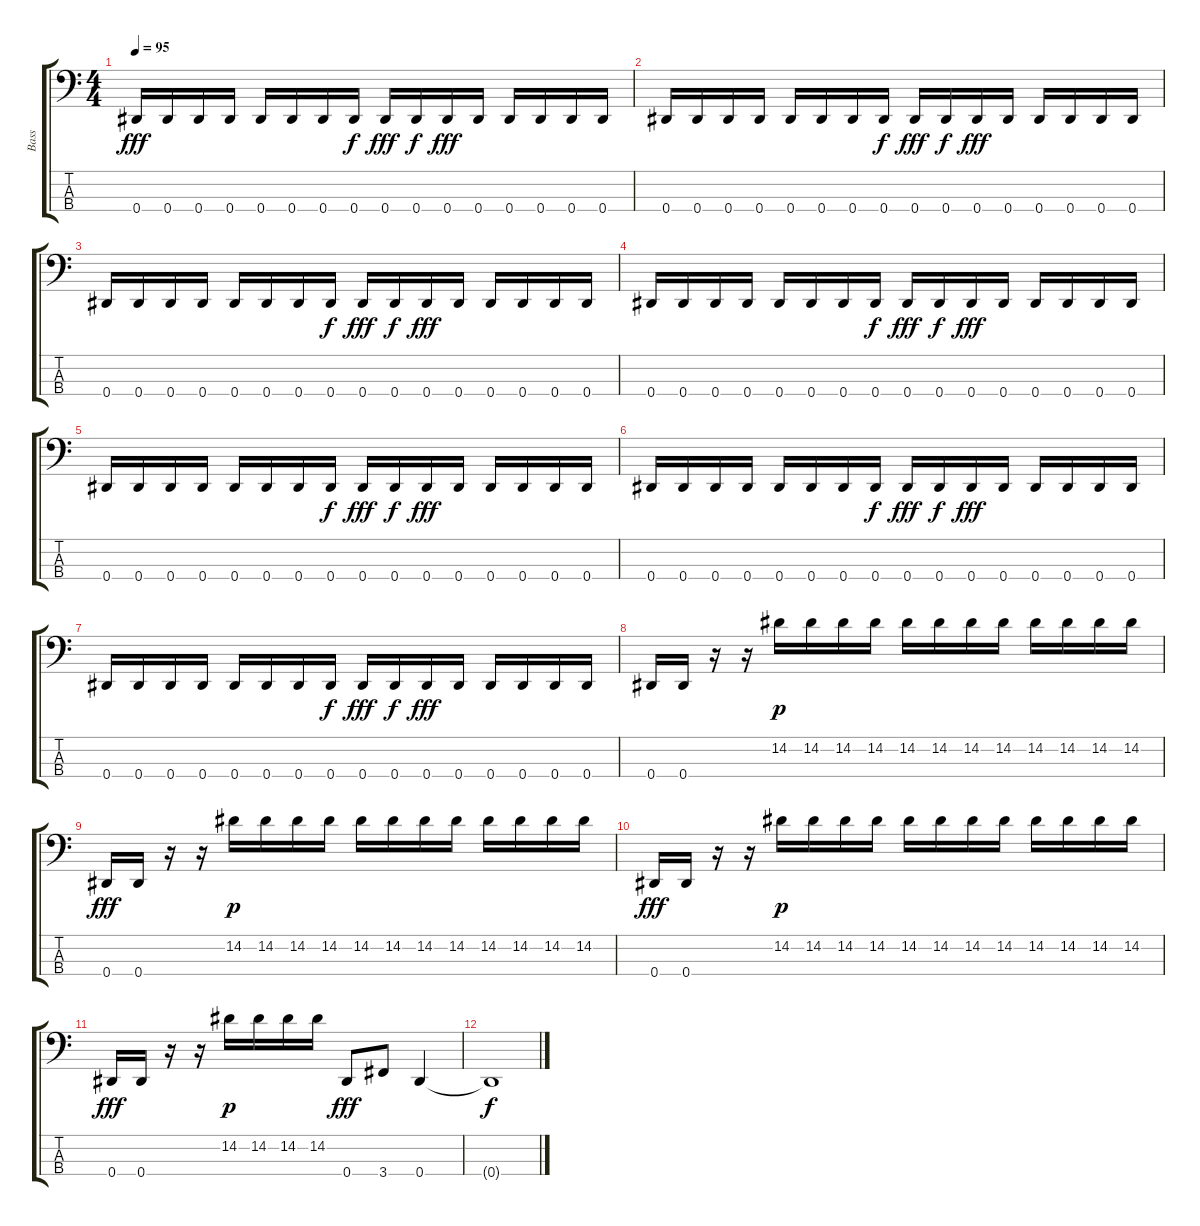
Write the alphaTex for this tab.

\track ("Bass" "Bass") {instrument electricbasspick}
\staff {score tabs}
\tuning (Gb2 Db2 Ab1 Eb1) {hide}
\ts (4 4)
\tempo 95
\clef f4
\ks c
0.4.16{dy fff} 0.4.16 0.4.16 0.4.16 0.4.16 0.4.16 0.4.16 0.4.16{dy f} 0.4.16{dy fff} 0.4.16{dy f} 0.4.16{dy fff} 0.4.16 0.4.16 0.4.16 0.4.16 0.4.16 |
0.4.16 0.4.16 0.4.16 0.4.16 0.4.16 0.4.16 0.4.16 0.4.16{dy f} 0.4.16{dy fff} 0.4.16{dy f} 0.4.16{dy fff} 0.4.16 0.4.16 0.4.16 0.4.16 0.4.16 |
0.4.16 0.4.16 0.4.16 0.4.16 0.4.16 0.4.16 0.4.16 0.4.16{dy f} 0.4.16{dy fff} 0.4.16{dy f} 0.4.16{dy fff} 0.4.16 0.4.16 0.4.16 0.4.16 0.4.16 |
0.4.16 0.4.16 0.4.16 0.4.16 0.4.16 0.4.16 0.4.16 0.4.16{dy f} 0.4.16{dy fff} 0.4.16{dy f} 0.4.16{dy fff} 0.4.16 0.4.16 0.4.16 0.4.16 0.4.16 |
0.4.16 0.4.16 0.4.16 0.4.16 0.4.16 0.4.16 0.4.16 0.4.16{dy f} 0.4.16{dy fff} 0.4.16{dy f} 0.4.16{dy fff} 0.4.16 0.4.16 0.4.16 0.4.16 0.4.16 |
0.4.16 0.4.16 0.4.16 0.4.16 0.4.16 0.4.16 0.4.16 0.4.16{dy f} 0.4.16{dy fff} 0.4.16{dy f} 0.4.16{dy fff} 0.4.16 0.4.16 0.4.16 0.4.16 0.4.16 |
0.4.16 0.4.16 0.4.16 0.4.16 0.4.16 0.4.16 0.4.16 0.4.16{dy f} 0.4.16{dy fff} 0.4.16{dy f} 0.4.16{dy fff} 0.4.16 0.4.16 0.4.16 0.4.16 0.4.16 |
0.4.16 0.4.16 r.16 r.16 14.2.16{dy p} 14.2.16 14.2.16 14.2.16 14.2.16 14.2.16 14.2.16 14.2.16 14.2.16 14.2.16 14.2.16 14.2.16 |
0.4.16{dy fff} 0.4.16 r.16 r.16 14.2.16{dy p} 14.2.16 14.2.16 14.2.16 14.2.16 14.2.16 14.2.16 14.2.16 14.2.16 14.2.16 14.2.16 14.2.16 |
0.4.16{dy fff} 0.4.16 r.16 r.16 14.2.16{dy p} 14.2.16 14.2.16 14.2.16 14.2.16 14.2.16 14.2.16 14.2.16 14.2.16 14.2.16 14.2.16 14.2.16 |
0.4.16{dy fff} 0.4.16 r.16 r.16 14.2.16{dy p} 14.2.16 14.2.16 14.2.16 0.4.8{dy fff} 3.4.8 0.4.4 |
0.4{t}.1{dy f}
